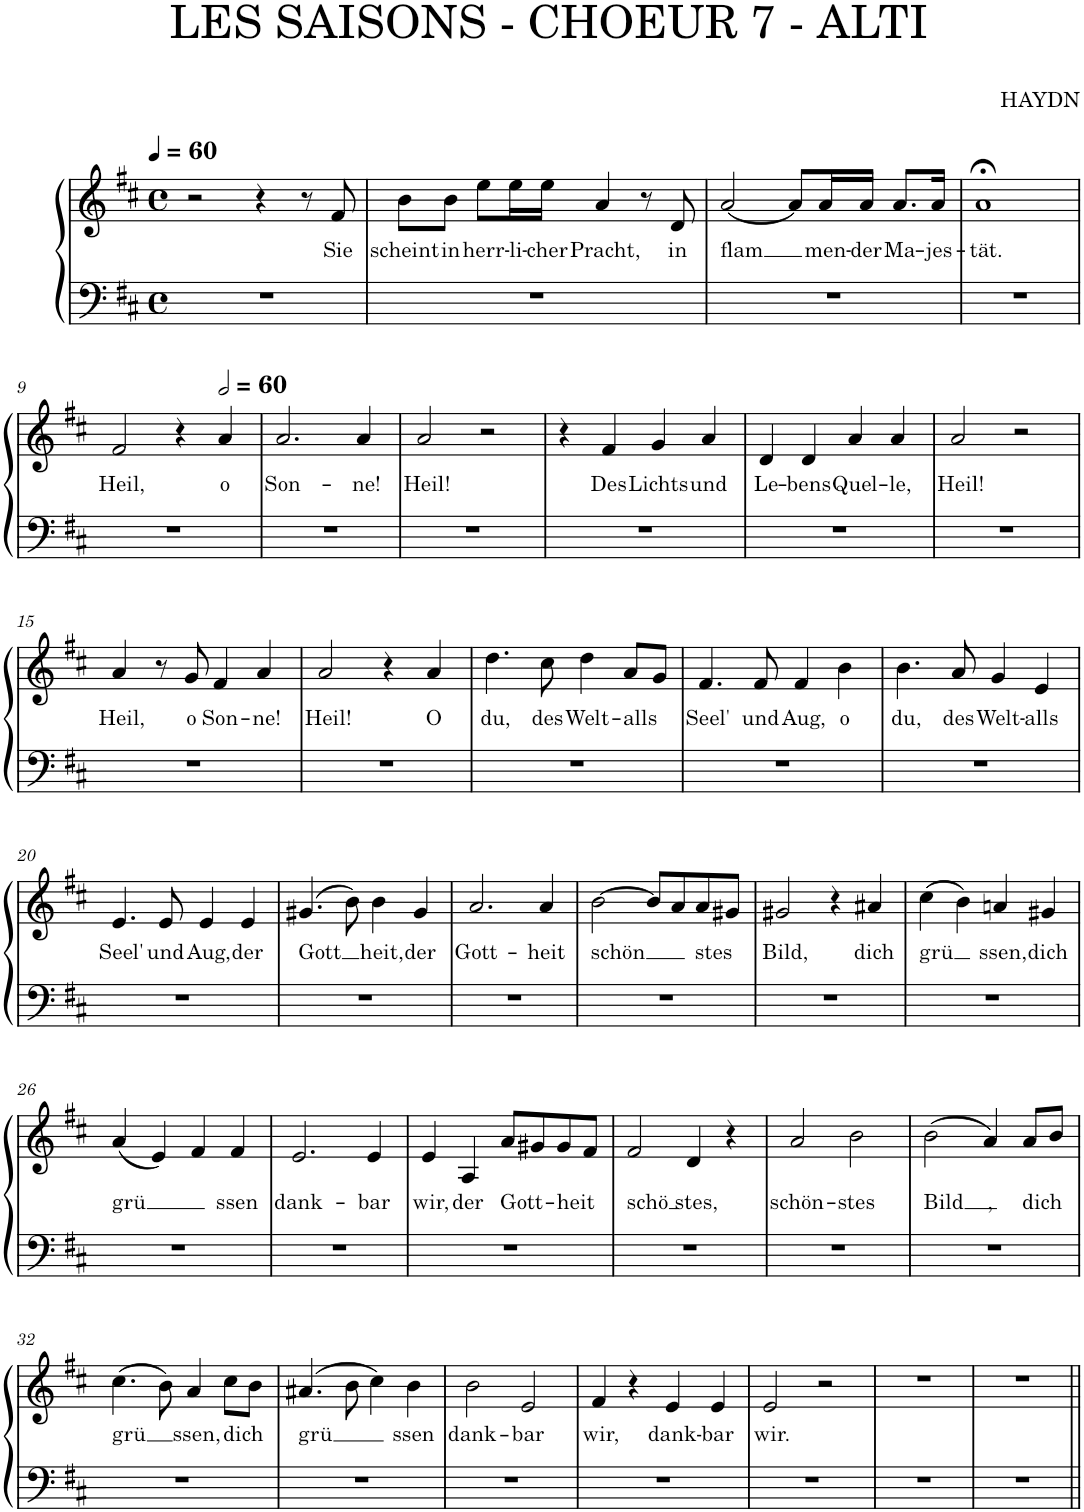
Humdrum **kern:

**kern	**kern	**text
*part1	*part1	*part1
*staff2	*staff1	*staff1
*I"Piano	*	*
*I'Pno.	*	*
*clefF4	*clefG2	*
*k[f#c#]	*k[f#c#]	*
*M4/4	*M4/4	*
*met(c)	*met(c)	*
*MM60	*MM60	*
=5	=5	=5
1r	2r	.
.	4r	.
.	8r	.
!	!	!LO:LY:b
.	8f#/	Sie
=6	=6	=6
!	!	!LO:LY:b
1r	8b\L	scheint
!	!	!LO:LY:b
.	8b\J	in
!	!	!LO:LY:b
.	8ee\L	herr-
!	!	!LO:LY:b
.	16ee\L	-li-
!	!	!LO:LY:b
.	16ee\JJ	-cher
!	!	!LO:LY:b
.	4a/	Pracht,
.	8r	.
!	!	!LO:LY:b
.	8d/	in
=7	=7	=7
!	!	!LO:LY:b
1r	[2a/	flam
.	8a/L]	.
!	!	!LO:LY:b
.	16a/L	men-
!	!	!LO:LY:b
.	16a/JJ	-der
!	!	!LO:LY:b
.	8.a/L	Ma-
!	!	!LO:LY:b
.	16a/Jk	-jes-
=8	=8	=8
!	!	!LO:LY:b
1r	1a;<	-tät.
!!LO:LB:g=z
=9	=9	=9
!	!	!LO:LY:b
1r	2f#/	Heil,
.	4r	.
*	*MM120	*
!	!	!LO:LY:b
.	4a/	o
=10	=10	=10
!	!	!LO:LY:b
1r	2.a/	Son-
!	!	!LO:LY:b
.	4a/	-ne!
=11	=11	=11
!	!	!LO:LY:b
1r	2a/	Heil!
.	2r	.
=12	=12	=12
1r	4r	.
!	!	!LO:LY:b
.	4f#/	Des
!	!	!LO:LY:b
.	4g/	Lichts
!	!	!LO:LY:b
.	4a/	und
=13	=13	=13
!	!	!LO:LY:b
1r	4d/	Le-
!	!	!LO:LY:b
.	4d/	-bens
!	!	!LO:LY:b
.	4a/	Quel-
!	!	!LO:LY:b
.	4a/	-le,
=14	=14	=14
!	!	!LO:LY:b
1r	2a/	Heil!
.	2r	.
!!LO:LB:g=z
=15	=15	=15
!	!	!LO:LY:b
1r	4a/	Heil,
.	8r	.
!	!	!LO:LY:b
.	8g/	o
!	!	!LO:LY:b
.	4f#/	Son-
!	!	!LO:LY:b
.	4a/	-ne!
=16	=16	=16
!	!	!LO:LY:b
1r	2a/	Heil!
.	4r	.
!	!	!LO:LY:b
.	4a/	O
=17	=17	=17
!	!	!LO:LY:b
1r	4.dd\	du,
!	!	!LO:LY:b
.	8cc#\	des
!	!	!LO:LY:b
.	4dd\	Welt-
!	!	!LO:LY:b
.	8a/L	-alls
.	8g/J	.
=18	=18	=18
!	!	!LO:LY:b
1r	4.f#/	Seel'
!	!	!LO:LY:b
.	8f#/	und
!	!	!LO:LY:b
.	4f#/	Aug,
!	!	!LO:LY:b
.	4b\	o
=19	=19	=19
!	!	!LO:LY:b
1r	4.b\	du,
!	!	!LO:LY:b
.	8a/	des
!	!	!LO:LY:b
.	4g/	Welt-
!	!	!LO:LY:b
.	4e/	-alls
!!LO:LB:g=z
=20	=20	=20
!	!	!LO:LY:b
1r	4.e/	Seel'
!	!	!LO:LY:b
.	8e/	und
!	!	!LO:LY:b
.	4e/	Aug,
!	!	!LO:LY:b
.	4e/	der
=21	=21	=21
!	!	!LO:LY:b
1r	(4.g#X/	Gott
.	8b\)	.
!	!	!LO:LY:b
.	4b\	heit,
!	!	!LO:LY:b
.	4g#/	der
=22	=22	=22
!	!	!LO:LY:b
1r	2.a/	Gott-
!	!	!LO:LY:b
.	4a/	-heit
=23	=23	=23
!	!	!LO:LY:b
1r	[2b\	schön
.	8b/L]	.
.	8a/	.
!	!	!LO:LY:b
.	8a/	stes
.	8g#X/J	.
=24	=24	=24
!	!	!LO:LY:b
1r	2g#X/	Bild,
.	4r	.
!	!	!LO:LY:b
.	4a#X/	dich
=25	=25	=25
!	!	!LO:LY:b
1r	(4cc#\	grü
.	4b\)	.
!	!	!LO:LY:b
.	4an/	ssen,
!	!	!LO:LY:b
.	4g#X/	dich
!!LO:LB:g=z
=26	=26	=26
!	!	!LO:LY:b
1r	(4a/	grü
.	4e/)	.
.	4f#/	.
!	!	!LO:LY:b
.	4f#/	ssen
=27	=27	=27
!	!	!LO:LY:b
1r	2.e/	dank-
!	!	!LO:LY:b
.	4e/	-bar
=28	=28	=28
!	!	!LO:LY:b
1r	4e/	wir,
!	!	!LO:LY:b
.	4A/	der
!	!	!LO:LY:b
.	8a/L	Gott-
.	8g#X/	.
!	!	!LO:LY:b
.	8g#/	-heit
.	8f#/J	.
=29	=29	=29
!	!	!LO:LY:b
1r	2f#/	schö
!	!	!LO:LY:b
.	4d/	stes,
.	4r	.
=30	=30	=30
!	!	!LO:LY:b
1r	2a/	schön-
!	!	!LO:LY:b
.	2b\	-stes
=31	=31	=31
!	!	!LO:LY:b
1r	(2b\	Bild
!	!	!LO:LY:b
.	4a/)	,
!	!	!LO:LY:b
.	8a/L	dich
.	8b/J	.
!!LO:LB:g=z
=32	=32	=32
!	!	!LO:LY:b
1r	(4.cc#\	grü
.	8b\)	.
!	!	!LO:LY:b
.	4a/	ssen,
!	!	!LO:LY:b
.	8cc#\L	dich
.	8b\J	.
=33	=33	=33
!	!	!LO:LY:b
1r	(4.a#X/	grü
.	8b\	.
.	4cc#\)	.
!	!	!LO:LY:b
.	4b\	ssen
=34	=34	=34
!	!	!LO:LY:b
1r	2b\	dank-
!	!	!LO:LY:b
.	2e/	-bar
=35	=35	=35
!	!	!LO:LY:b
1r	4f#/	wir,
.	4r	.
!	!	!LO:LY:b
.	4e/	dank-
!	!	!LO:LY:b
.	4e/	-bar
=36	=36	=36
!	!	!LO:LY:b
1r	2e/	wir.
.	2r	.
=37	=37	=37
1r	1r	.
=38	=38	=38
1r	1r	.
=||	=||	=||
*-	*-	*-
